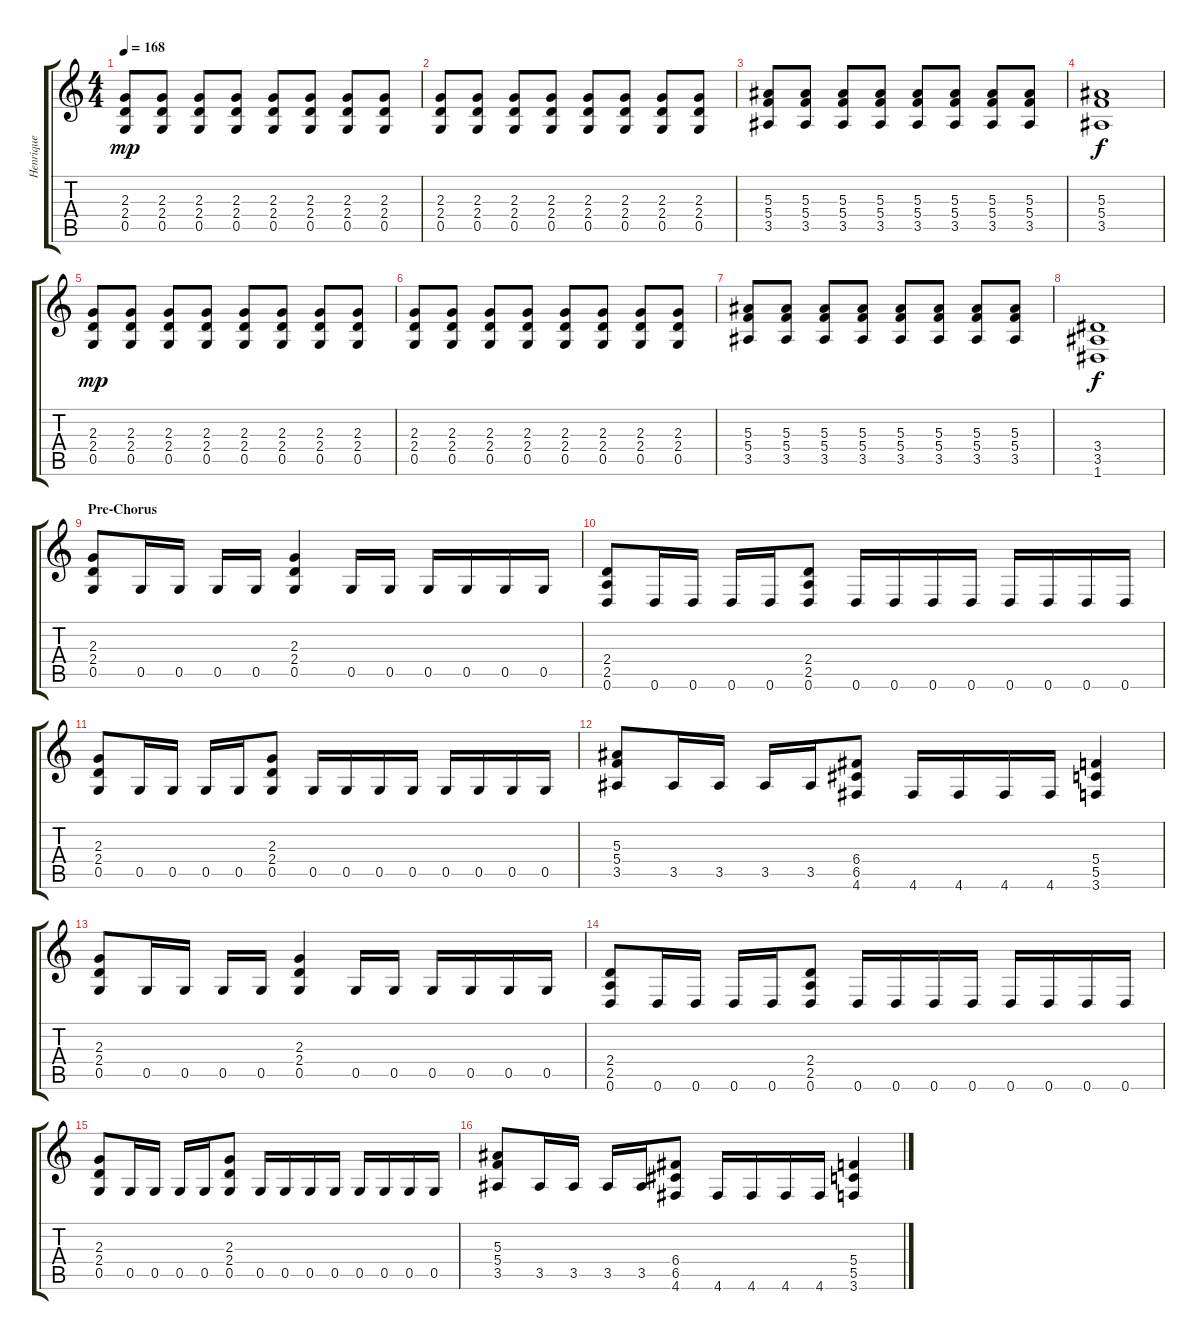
\track ("Henrique" "Henrique") {instrument distortionguitar}
\staff {score tabs}
\tuning (D4 A3 F3 C3 G2 D2) {hide}
\ts (4 4)
\tempo 168
\clef g2
\ks c
(2.3 2.4 0.5).8{dy mp} (2.3 2.4 0.5).8 (2.3 2.4 0.5).8 (2.3 2.4 0.5).8 (2.3 2.4 0.5).8 (2.3 2.4 0.5).8 (2.3 2.4 0.5).8 (2.3 2.4 0.5).8 |
(2.3 2.4 0.5).8 (2.3 2.4 0.5).8 (2.3 2.4 0.5).8 (2.3 2.4 0.5).8 (2.3 2.4 0.5).8 (2.3 2.4 0.5).8 (2.3 2.4 0.5).8 (2.3 2.4 0.5).8 |
(5.3 5.4 3.5).8 (5.3 5.4 3.5).8 (5.3 5.4 3.5).8 (5.3 5.4 3.5).8 (5.3 5.4 3.5).8 (5.3 5.4 3.5).8 (5.3 5.4 3.5).8 (5.3 5.4 3.5).8 |
(5.3 5.4 3.5).1{dy f} |
(2.3 2.4 0.5).8{dy mp} (2.3 2.4 0.5).8 (2.3 2.4 0.5).8 (2.3 2.4 0.5).8 (2.3 2.4 0.5).8 (2.3 2.4 0.5).8 (2.3 2.4 0.5).8 (2.3 2.4 0.5).8 |
(2.3 2.4 0.5).8 (2.3 2.4 0.5).8 (2.3 2.4 0.5).8 (2.3 2.4 0.5).8 (2.3 2.4 0.5).8 (2.3 2.4 0.5).8 (2.3 2.4 0.5).8 (2.3 2.4 0.5).8 |
(5.3 5.4 3.5).8 (5.3 5.4 3.5).8 (5.3 5.4 3.5).8 (5.3 5.4 3.5).8 (5.3 5.4 3.5).8 (5.3 5.4 3.5).8 (5.3 5.4 3.5).8 (5.3 5.4 3.5).8 |
(3.4 3.5 1.6).1{dy f} |
\section ("" "Pre-Chorus")
(2.3 2.4 0.5).8 0.5.16 0.5.16 0.5.16 0.5.16 (2.3 2.4 0.5).4 0.5.16 0.5.16 0.5.16 0.5.16 0.5.16 0.5.16 |
(2.4 2.5 0.6).8 0.6.16 0.6.16 0.6.16 0.6.16 (2.4 2.5 0.6).8 0.6.16 0.6.16 0.6.16 0.6.16 0.6.16 0.6.16 0.6.16 0.6.16 |
(2.3 2.4 0.5).8 0.5.16 0.5.16 0.5.16 0.5.16 (2.3 2.4 0.5).8 0.5.16 0.5.16 0.5.16 0.5.16 0.5.16 0.5.16 0.5.16 0.5.16 |
(5.3 5.4 3.5).8 3.5.16 3.5.16 3.5.16 3.5.16 (6.4 6.5 4.6).8 4.6.16 4.6.16 4.6.16 4.6.16 (5.4 5.5 3.6).4 |
(2.3 2.4 0.5).8 0.5.16 0.5.16 0.5.16 0.5.16 (2.3 2.4 0.5).4 0.5.16 0.5.16 0.5.16 0.5.16 0.5.16 0.5.16 |
(2.4 2.5 0.6).8 0.6.16 0.6.16 0.6.16 0.6.16 (2.4 2.5 0.6).8 0.6.16 0.6.16 0.6.16 0.6.16 0.6.16 0.6.16 0.6.16 0.6.16 |
(2.3 2.4 0.5).8 0.5.16 0.5.16 0.5.16 0.5.16 (2.3 2.4 0.5).8 0.5.16 0.5.16 0.5.16 0.5.16 0.5.16 0.5.16 0.5.16 0.5.16 |
(5.3 5.4 3.5).8 3.5.16 3.5.16 3.5.16 3.5.16 (6.4 6.5 4.6).8 4.6.16 4.6.16 4.6.16 4.6.16 (5.4 5.5 3.6).4
